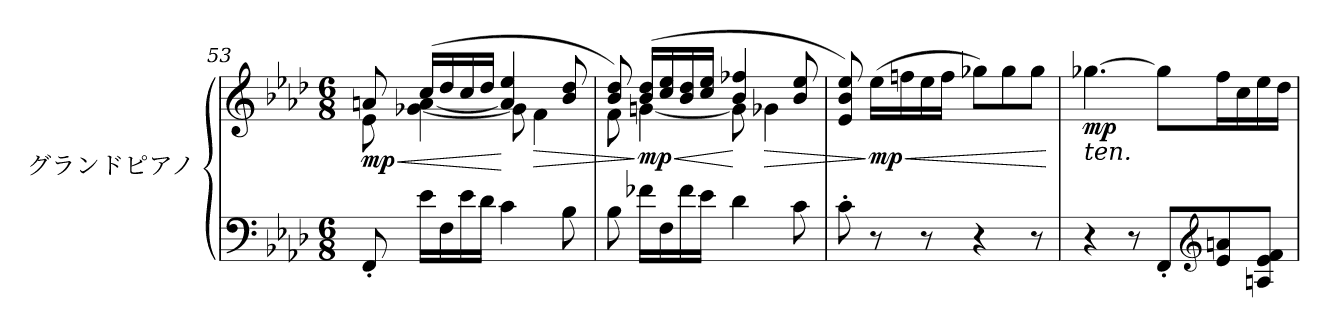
**kern	**kern	**dynam
*part1	*part1	*part1
*staff2	*staff1	*staff1/2
*I"グランドピアノ	*	*
!!LO:LB:g=z
*clefF4	*clefG2	*
*k[b-e-a-d-]	*k[b-e-a-d-]	*
*M6/8	*M6/8	*
*MM66	*MM66	*
=53	=53	=53
!	!	!LO:HP:b
*	*^	*
!	!	!	!LO:DY:n=1:b
8FF'/	8an/	8e-\	< mp
16e-\LL	(>16cc/LL	[4g-X\ [4a\	.
16F\	16dd-/	.	.
16e-\	16cc/	.	.
16d-\JJ	16dd-/JJ	.	.
4c\	4a/] 4ee-/	8g-\]	[
!	!	!	!LO:HP:b
.	.	4f\	>
8B-\	8b-/ 8dd-/	.	.
=54	=54	=54	=54
*	*MM69	*	*
8B-\	8b-/ 8dd-/)	8f\	.
!	!	!	!LO:HP:n=1:b
!	!	!	!LO:DY:n=1:b
16f-X\LL	(>16b-/ 16dd-/LL	[4gn\	] < mp
16F\	16cc/ 16ee-/	.	.
16f-\	16b-/ 16dd-/	.	.
16e-\JJ	16cc/ 16ee-/JJ	.	.
4d-\	4b-/ 4ff-X/	8g\]	[
!	!	!	!LO:HP:b
.	.	4g-X\	>
8c\	8b-/ 8ee-/	.	.
*	*v	*v	*
=55	=55	=55
*	*MM72	*
8c'\	8e-/ 8b-/ 8ee-/)	.
!	!	!LO:HP:n=1:b
!	!	!LO:DY:n=1:b
8r	(>16ee-\LL	] < mp
.	16ffn\	.
8r	16ee-\	.
.	16ff\JJ	.
*	*MM63	*
4r	8gg-X\L)	.
.	8gg-\	.
*	*MM57	*
8r	8gg-\J	.
.	.	[
!!LO:PB:g=z
=56	=56	=56
*	*MM30	*
!	!LO:TX:b:i:t=ten.	!
!	!	!LO:DY:b
4r	[4.gg-X\	mp
8r	.	.
*	*MM54	*
8FF'/L	8gg-\L]	.
*clefG2	*	*
*	*MM57	*
8e-/ 8an/	16ff\L	.
.	16cc\	.
*	*MM60	*
8An/ 8e-/ 8f/J	16ee-\	.
.	16dd-\JJ	.
=	=	=
*-	*-	*-
